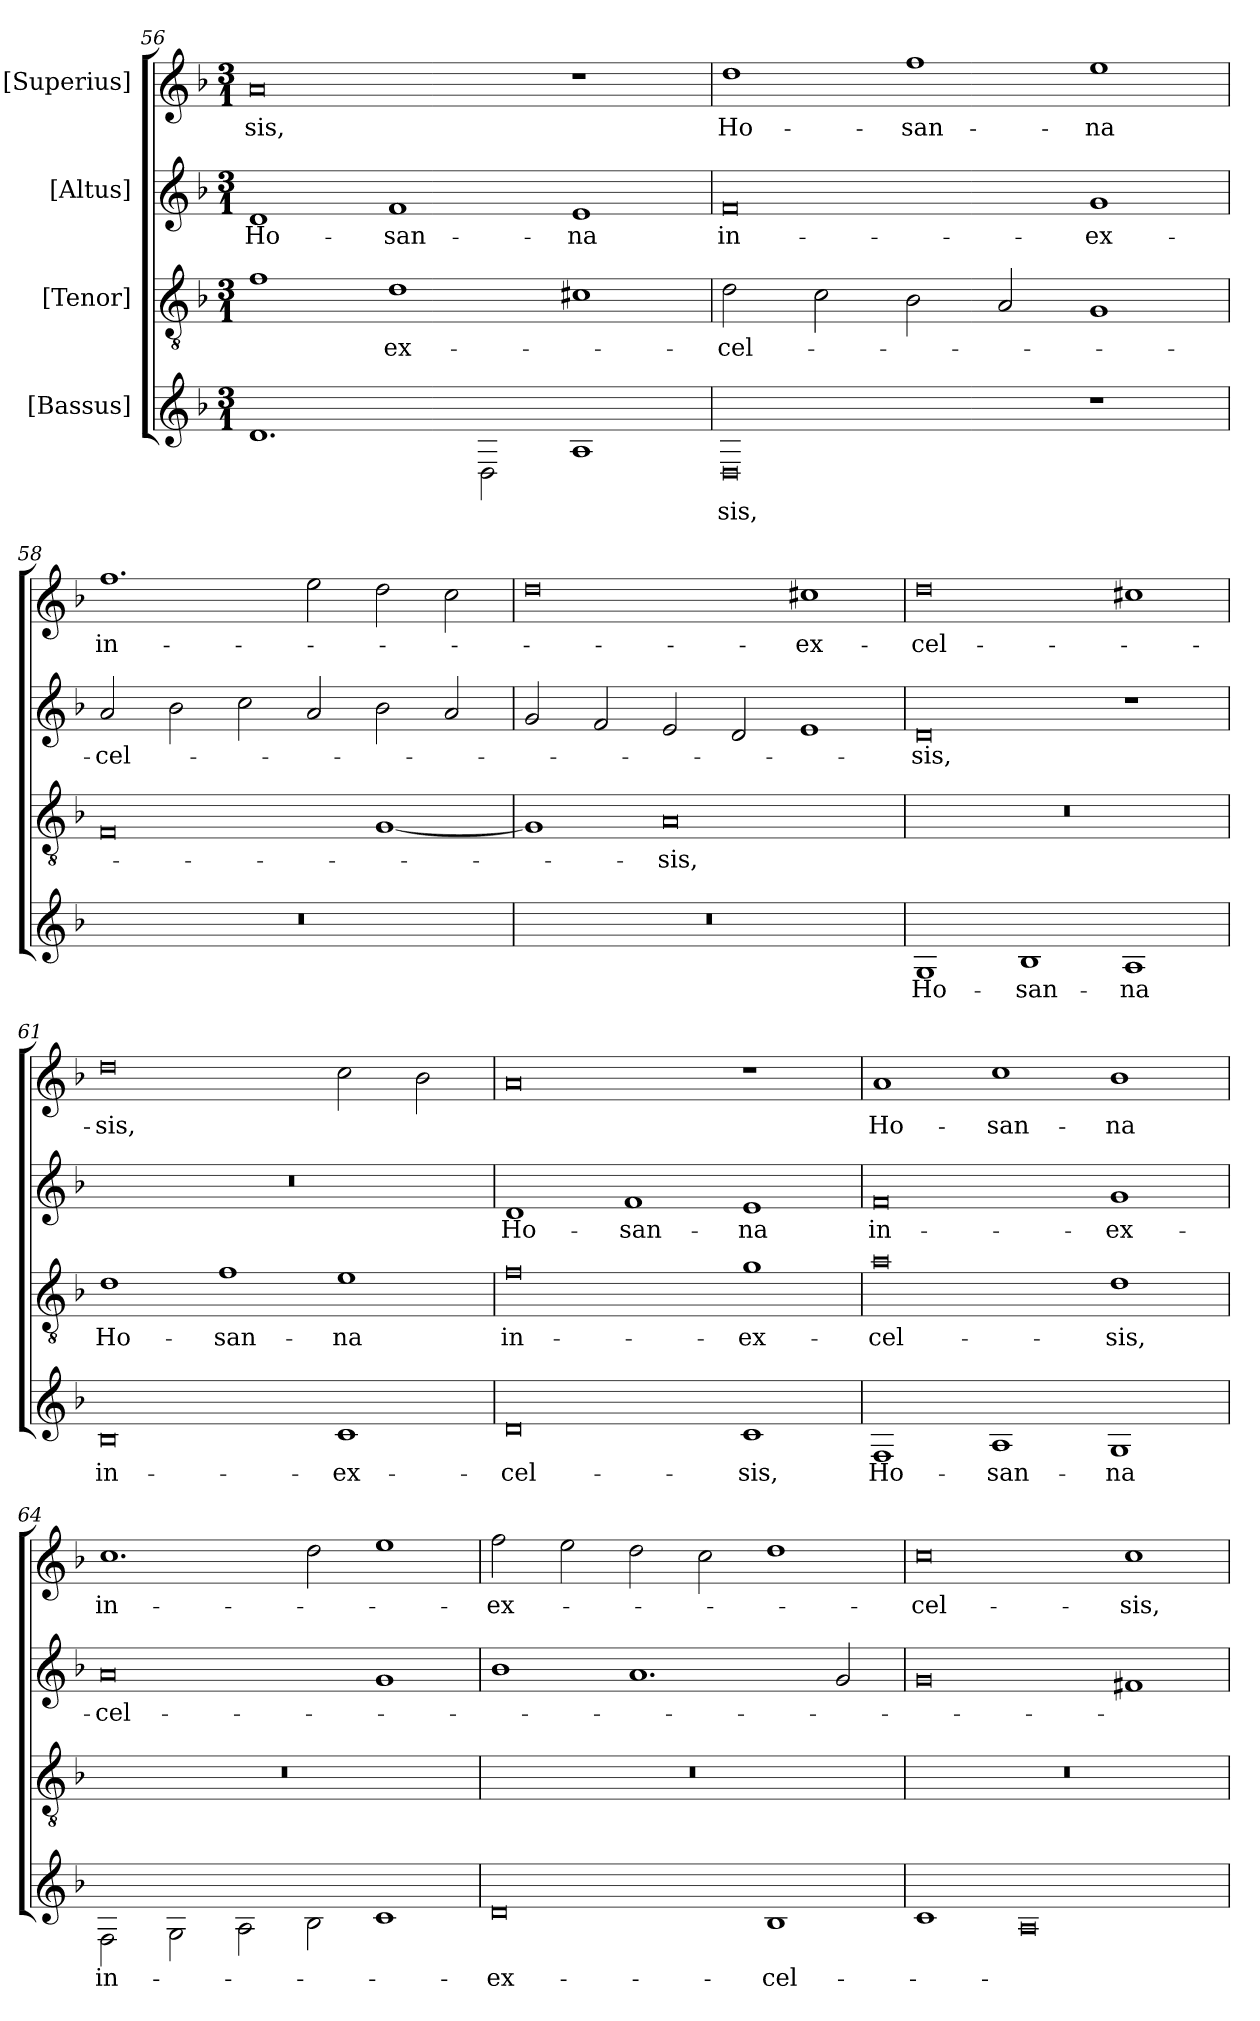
**kern	**text	**kern	**text	**kern	**text	**kern	**text
*part4	*part4	*part3	*part3	*part2	*part2	*part1	*part1
*staff4	*staff4	*staff3	*staff3	*staff2	*staff2	*staff1	*staff1
*I"[Bassus]	*	*I"[Tenor]	*	*I"[Altus]	*	*I"[Superius]	*
*clefG2	*	*clefGv2	*	*clefG2	*	*clefG2	*
*k[b-]	*	*k[b-]	*	*k[b-]	*	*k[b-]	*
*M3/1	*	*M3/1	*	*M3/1	*	*M3/1	*
=56	=56	=56	=56	=56	=56	=56	=56
1.d\	.	1f\	.	1d/	Ho-	0a/	-sis,
.	.	1d\	ex-	1f/	-san-	.	.
2D\	.	.	.	.	.	.	.
1A\	.	1c#X\	.	1e/	-na	1r	.
=57	=57	=57	=57	=57	=57	=57	=57
0D\	-sis,	2d\	-cel-	0f/	in-	1dd\	Ho-
.	.	2c\	.	.	.	.	.
.	.	2B-\	.	.	.	1ff\	-san-
.	.	2A/	.	.	.	.	.
1r	.	1G/	.	1g/	ex-	1ee\	-na
=58	=58	=58	=58	=58	=58	=58	=58
!LO:N:vis=0	!	!	!	!	!	!	!
0.r	.	0F/	.	2a/	-cel-	1.ff\	in-
.	.	.	.	2b-\	.	.	.
.	.	.	.	2cc\	.	.	.
.	.	.	.	2a/	.	2ee\	.
.	.	[1G/	.	2b-\	.	2dd\	.
.	.	.	.	2a/	.	2cc\	.
=59	=59	=59	=59	=59	=59	=59	=59
!LO:N:vis=0	!	!	!	!	!	!	!
0.r	.	1G/]	.	2g/	.	0dd\	.
.	.	.	.	2f/	.	.	.
.	.	0A/	-sis,	2e/	.	.	.
.	.	.	.	2d/	.	.	.
.	.	.	.	1e/	.	1cc#X\	ex-
=60	=60	=60	=60	=60	=60	=60	=60
!	!	!LO:N:vis=0	!	!	!	!	!
1G\	Ho-	0.r	.	0d/	-sis,	0dd\	-cel-
1B-\	-san-	.	.	.	.	.	.
1A\	-na	.	.	1r	.	1cc#X\	.
=61	=61	=61	=61	=61	=61	=61	=61
!	!	!	!	!LO:N:vis=0	!	!	!
0B-\	in-	1d\	Ho-	0.r	.	0dd\	-sis,
.	.	1f\	-san-	.	.	.	.
1c\	ex-	1e\	-na	.	.	2cc\	.
.	.	.	.	.	.	2b-\	.
=62	=62	=62	=62	=62	=62	=62	=62
0d\	-cel-	0f\	in-	1d/	Ho-	0a/	.
.	.	.	.	1f/	-san-	.	.
1c\	-sis,	1g\	ex-	1e/	-na	1r	.
=63	=63	=63	=63	=63	=63	=63	=63
1F\	Ho-	0a\	-cel-	0f/	in-	1a/	Ho-
1A\	-san-	.	.	.	.	1cc\	-san-
1G\	-na	1d\	-sis,	1g/	ex-	1b-\	-na
=64	=64	=64	=64	=64	=64	=64	=64
!	!	!LO:N:vis=0	!	!	!	!	!
2F\	in-	0.r	.	0a/	-cel-	1.cc\	in-
2G\	.	.	.	.	.	.	.
2A\	.	.	.	.	.	.	.
2B-\	.	.	.	.	.	2dd\	.
1c\	.	.	.	1g/	.	1ee\	.
=65	=65	=65	=65	=65	=65	=65	=65
!	!	!LO:N:vis=0	!	!	!	!	!
0d\	ex-	0.r	.	1b-\	.	2ff\	ex-
.	.	.	.	.	.	2ee\	.
.	.	.	.	1.a/	.	2dd\	.
.	.	.	.	.	.	2cc\	.
1B-\	-cel-	.	.	.	.	1dd\	.
.	.	.	.	2g/	.	.	.
=66	=66	=66	=66	=66	=66	=66	=66
!	!	!LO:N:vis=0	!	!	!	!	!
1c\	.	0.r	.	0g/	.	0cc\	-cel-
0A\	.	.	.	.	.	.	.
.	.	.	.	1f#X/	.	1cc\	-sis,
=	=	=	=	=	=	=	=
*-	*-	*-	*-	*-	*-	*-	*-
